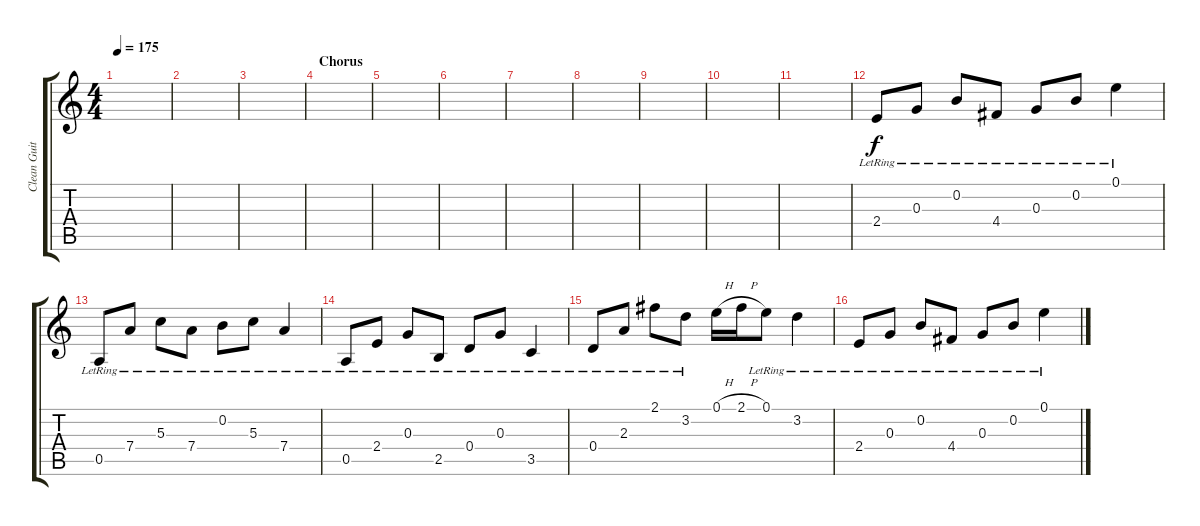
\track ("Clean Guitar" "Clean Guit") {instrument acousticguitarsteel}
\staff {score tabs}
\tuning (E4 B3 G3 D3 A2 E2) {hide}
\ts (4 4)
\tempo 175
\clef g2
\ks c
|
|
|
\section ("" "Chorus")
|
|
|
|
|
|
|
|
2.4{lr}.8 0.3{lr}.8 0.2{lr}.8 4.4{lr}.8 0.3{lr}.8 0.2{lr}.8 0.1{lr}.4 |
0.5{lr}.8 7.4{lr}.8 5.3{lr}.8 7.4{lr}.8 0.2{lr}.8 5.3{lr}.8 7.4{lr}.4 |
0.5{lr}.8 2.4{lr}.8 0.3{lr}.8 2.5{lr}.8 0.4{lr}.8 0.3{lr}.8 3.5{lr}.4 |
0.4{lr}.8 2.3{lr}.8 2.1{lr}.8 3.2{lr}.8 0.1{h}.16 2.1{h}.16 0.1{lr}.8 3.2{lr}.4 |
2.4{lr}.8 0.3{lr}.8 0.2{lr}.8 4.4{lr}.8 0.3{lr}.8 0.2{lr}.8 0.1{lr}.4
